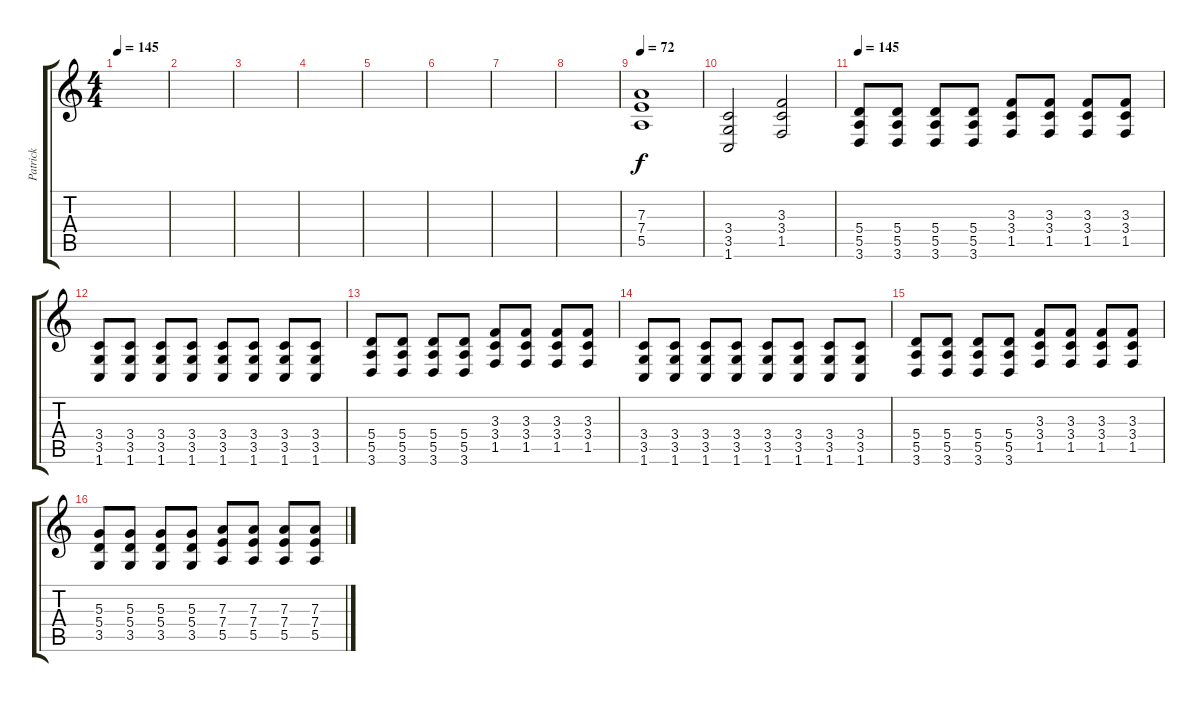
\track ("Patrick" "Patrick") {instrument distortionguitar}
\staff {score tabs}
\tuning (B3 Gb3 D3 A2 E2 B1) {hide}
\ts (4 4)
\tempo 145
\clef g2
\ks c
|
|
|
|
|
|
|
|
\tempo 72
(7.3 7.4 5.5).1 |
(3.4 3.5 1.6).2 (3.3 3.4 1.5).2 |
\tempo 145
(5.4 5.5 3.6).8 (5.4 5.5 3.6).8 (5.4 5.5 3.6).8 (5.4 5.5 3.6).8 (3.3 3.4 1.5).8 (3.3 3.4 1.5).8 (3.3 3.4 1.5).8 (3.3 3.4 1.5).8 |
(3.4 3.5 1.6).8 (3.4 3.5 1.6).8 (3.4 3.5 1.6).8 (3.4 3.5 1.6).8 (3.4 3.5 1.6).8 (3.4 3.5 1.6).8 (3.4 3.5 1.6).8 (3.4 3.5 1.6).8 |
(5.4 5.5 3.6).8 (5.4 5.5 3.6).8 (5.4 5.5 3.6).8 (5.4 5.5 3.6).8 (3.3 3.4 1.5).8 (3.3 3.4 1.5).8 (3.3 3.4 1.5).8 (3.3 3.4 1.5).8 |
(3.4 3.5 1.6).8 (3.4 3.5 1.6).8 (3.4 3.5 1.6).8 (3.4 3.5 1.6).8 (3.4 3.5 1.6).8 (3.4 3.5 1.6).8 (3.4 3.5 1.6).8 (3.4 3.5 1.6).8 |
(5.4 5.5 3.6).8 (5.4 5.5 3.6).8 (5.4 5.5 3.6).8 (5.4 5.5 3.6).8 (3.3 3.4 1.5).8 (3.3 3.4 1.5).8 (3.3 3.4 1.5).8 (3.3 3.4 1.5).8 |
(5.3 5.4 3.5).8 (5.3 5.4 3.5).8 (5.3 5.4 3.5).8 (5.3 5.4 3.5).8 (7.3 7.4 5.5).8 (7.3 7.4 5.5).8 (7.3 7.4 5.5).8 (7.3 7.4 5.5).8
